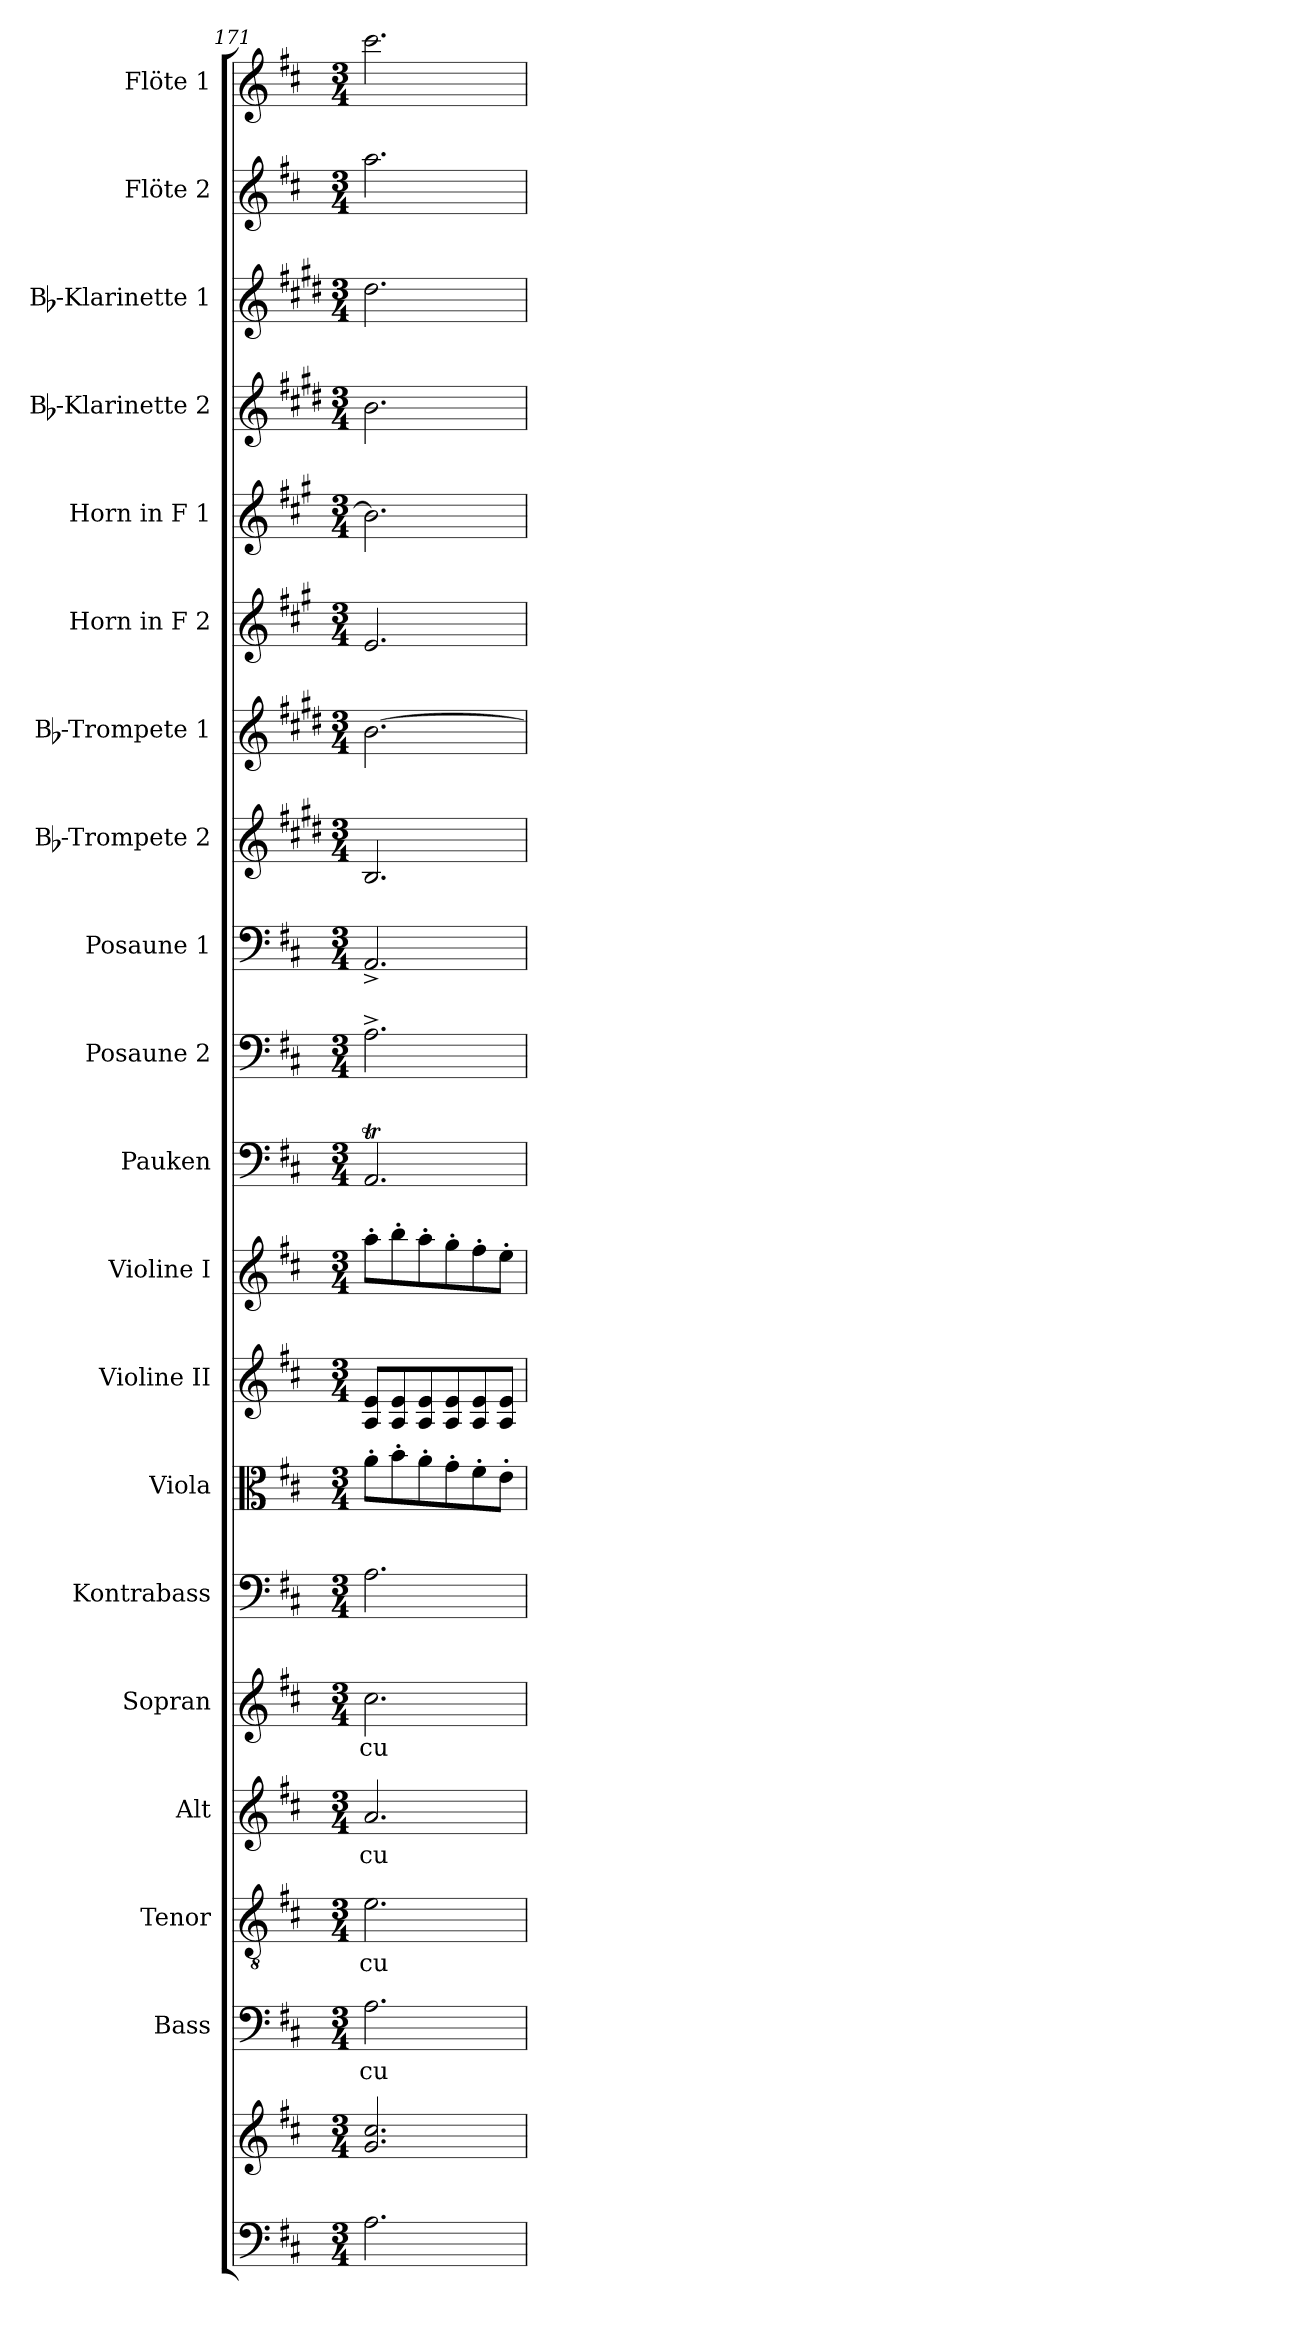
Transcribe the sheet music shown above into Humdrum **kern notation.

**kern	**kern	**kern	**text	**kern	**text	**kern	**text	**kern	**text	**kern	**kern	**kern	**kern	**kern	**kern	**kern	**kern	**kern	**kern	**kern	**kern	**kern	**kern	**kern
*part20	*part20	*part19	*part19	*part18	*part18	*part17	*part17	*part16	*part16	*part15	*part14	*part13	*part12	*part11	*part10	*part9	*part8	*part7	*part6	*part5	*part4	*part3	*part2	*part1
*staff21	*staff20	*staff19	*staff19	*staff18	*staff18	*staff17	*staff17	*staff16	*staff16	*staff15	*staff14	*staff13	*staff12	*staff11	*staff10	*staff9	*staff8	*staff7	*staff6	*staff5	*staff4	*staff3	*staff2	*staff1
*	*	*I"Bass	*	*I"Tenor	*	*I"Alt	*	*I"Sopran	*	*I"Kontrabass	*I"Viola	*I"Violine II	*I"Violine I	*I"Pauken	*I"Posaune 2	*I"Posaune 1	*I"Bb-Trompete 2	*I"Bb-Trompete 1	*I"Horn in F 2	*I"Horn in F 1	*I"Bb-Klarinette 2	*I"Bb-Klarinette 1	*I"Flöte 2	*I"Flöte 1
*	*	*I'B.	*	*I'T.	*	*I'A.	*	*I'S.	*	*I'Kb.	*I'Vla.	*I'Vl. II	*I'Vl. I	*I'Pk.	*I'Pos. 2	*I'Pos. 1	*I'Bb Trp. 2	*I'Bb Trp. 1	*	*	*I'Bb Kl. 2	*I'Bb Kl. 1	*I'Fl. 2	*I'Fl. 1
*clefF4	*clefG2	*clefF4	*	*clefGv2	*	*clefG2	*	*clefG2	*	*clefF4	*clefC3	*clefG2	*clefG2	*clefF4	*clefF4	*clefF4	*clefG2	*clefG2	*clefG2	*clefG2	*clefG2	*clefG2	*clefG2	*clefG2
*	*	*	*	*	*	*	*	*	*	*ITrd7c12	*	*	*	*	*	*	*ITrd1c2	*ITrd1c2	*ITrd4c7	*ITrd4c7	*ITrd1c2	*ITrd1c2	*	*
*k[f#c#]	*k[f#c#]	*k[f#c#]	*	*k[f#c#]	*	*k[f#c#]	*	*k[f#c#]	*	*k[f#c#]	*k[f#c#]	*k[f#c#]	*k[f#c#]	*k[f#c#]	*k[f#c#]	*k[f#c#]	*k[f#c#]	*k[f#c#]	*k[f#c#]	*k[f#c#]	*k[f#c#]	*k[f#c#]	*k[f#c#]	*k[f#c#]
*D:	*D:	*D:	*	*D:	*	*D:	*	*D:	*	*D:	*D:	*D:	*D:	*D:	*D:	*D:	*D:	*D:	*D:	*D:	*D:	*D:	*D:	*D:
*M3/4	*M3/4	*M3/4	*	*M3/4	*	*M3/4	*	*M3/4	*	*M3/4	*M3/4	*M3/4	*M3/4	*M3/4	*M3/4	*M3/4	*M3/4	*M3/4	*M3/4	*M3/4	*M3/4	*M3/4	*M3/4	*M3/4
=171	=171	=171	=171	=171	=171	=171	=171	=171	=171	=171	=171	=171	=171	=171	=171	=171	=171	=171	=171	=171	=171	=171	=171	=171
!	!	!	!LO:LY:b	!	!LO:LY:b	!	!LO:LY:b	!	!LO:LY:b	!	!	!	!	!	!	!	!	!	!	!	!	!	!	!
2.A\	2.g/ 2.cc#/	2.A\	-cu-	2.e\	-cu-	2.a/	-cu-	2.cc#\	-cu-	2.AA\	8a'>\L	8A/ 8e/L	8aa'>\L	2.AAT/	2.A^>\	2.AA^</	2.A/	[2.a\	2.A/	2.e\]	2.a\	2.cc#\	2.aa\	2.ccc#\
.	.	.	.	.	.	.	.	.	.	.	8b'>\	8A/ 8e/	8bb'>\	.	.	.	.	.	.	.	.	.	.	.
.	.	.	.	.	.	.	.	.	.	.	8a'>\	8A/ 8e/	8aa'>\	.	.	.	.	.	.	.	.	.	.	.
.	.	.	.	.	.	.	.	.	.	.	8g'>\	8A/ 8e/	8gg'>\	.	.	.	.	.	.	.	.	.	.	.
.	.	.	.	.	.	.	.	.	.	.	8f#'>\	8A/ 8e/	8ff#'>\	.	.	.	.	.	.	.	.	.	.	.
.	.	.	.	.	.	.	.	.	.	.	8e'>\J	8A/ 8e/J	8ee'>\J	.	.	.	.	.	.	.	.	.	.	.
=	=	=	=	=	=	=	=	=	=	=	=	=	=	=	=	=	=	=	=	=	=	=	=	=
*-	*-	*-	*-	*-	*-	*-	*-	*-	*-	*-	*-	*-	*-	*-	*-	*-	*-	*-	*-	*-	*-	*-	*-	*-
